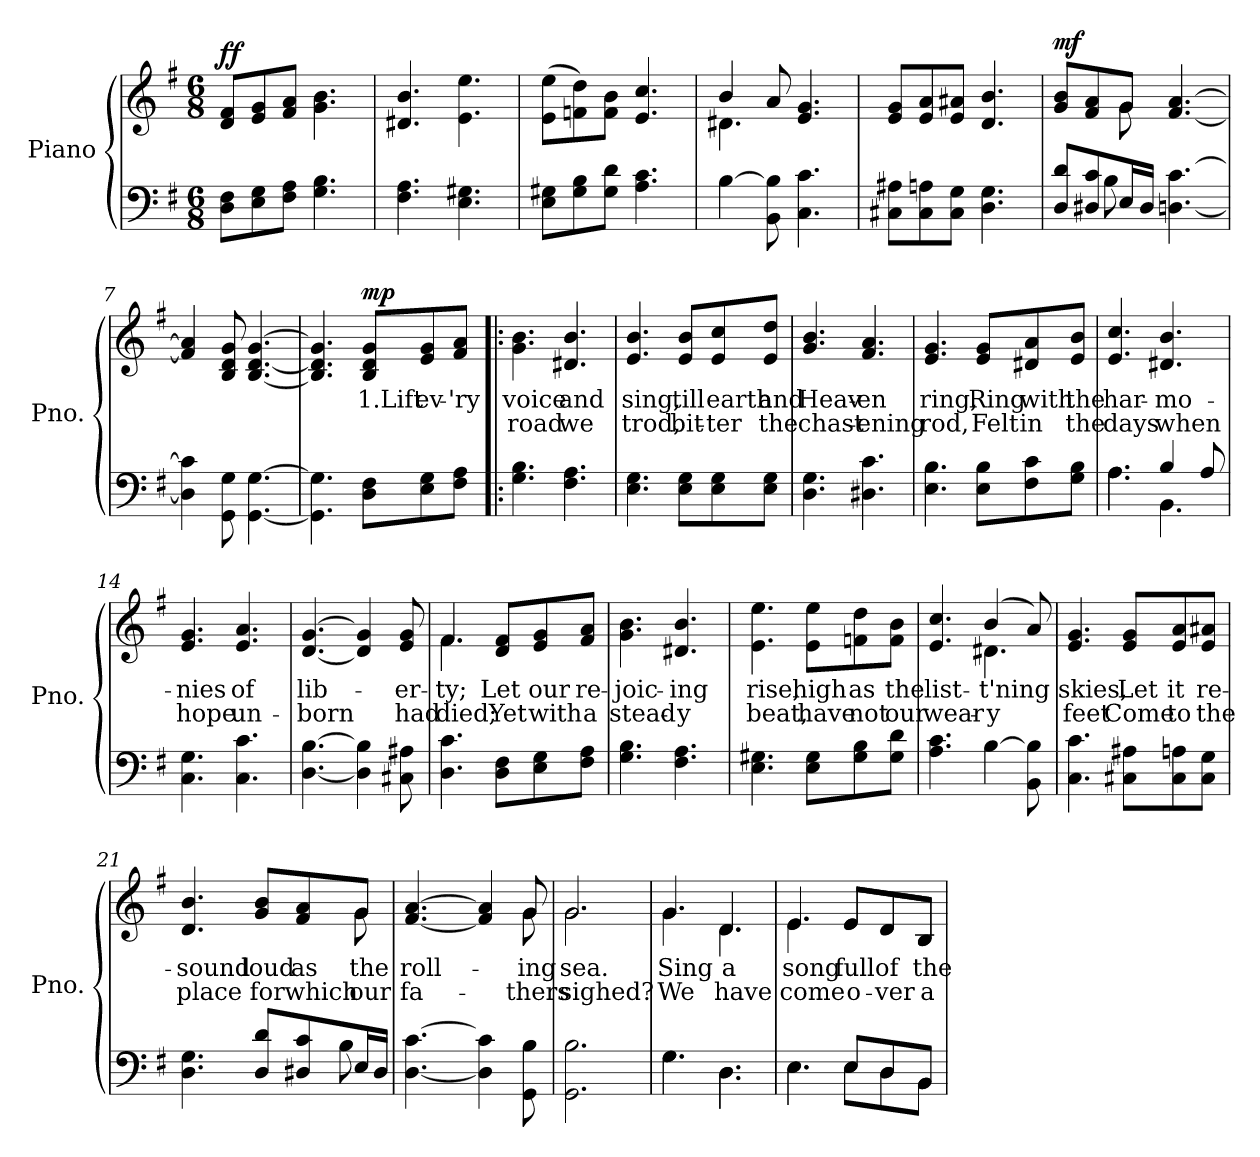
**kern	**kern	**text	**text	**dynam
*part1	*part1	*part1	*part1	*part1
*staff2	*staff1	*staff1	*staff1	*staff1/2
*I"Piano	*	*	*	*
*I'Pno.	*	*	*	*
*clefF4	*clefG2	*	*	*
*k[f#]	*k[f#]	*	*	*
*M6/8	*M6/8	*	*	*
=1	=1	=1	=1	=1
!	!	!	!	!LO:DY:b
8D\ 8F#\L	8d/ 8f#/L	.	.	ff
8E\ 8G\	8e/ 8g/	.	.	.
8F#\ 8A\J	8f#/ 8a/J	.	.	.
4.G\ 4.B\	4.g\ 4.b\	.	.	.
=2	=2	=2	=2	=2
4.F#\ 4.A\	4.d#X/ 4.b/	.	.	.
4.E\ 4.G#X\	4.e\ 4.ee\	.	.	.
=3	=3	=3	=3	=3
8E\ 8G#X\L	(>8e\ 8ee\L	.	.	.
8G#\ 8B\	8fn\ 8dd\)	.	.	.
8G#\ 8d\J	8f\ 8b\J	.	.	.
4.A\ 4.c\	4.e/ 4.cc/	.	.	.
=4	=4	=4	=4	=4
*	*^	*	*	*
[4B\	4b/	4.d#X\	.	.	.
8BB\ 8B\]	8a/	.	.	.	.
4.C\ 4.c\	4.e/ 4.g/	4.ryy	.	.	.
*	*v	*v	*	*	*
=5	=5	=5	=5	=5
8C#X\ 8A#X\L	8e/ 8g/L	.	.	.
8C#\ 8An\	8e/ 8a/	.	.	.
8C#\ 8G\J	8e/ 8a#X/J	.	.	.
4.D\ 4.G\	4.d/ 4.b/	.	.	.
=6	=6	=6	=6	=6
*^	*^	*	*	*
!	!	!	!	!	!	!LO:DY:b
8D/ 8d/L	4ryy	8g/ 8b/L	4ryy	.	.	mf
8D#X/ 8c/	.	8f#/ 8a/	.	.	.	.
16E/L	8B\	8g/J	8g\	.	.	.
16D#/JJ	.	.	.	.	.	.
[4.Dn\ [4.c\	4.ryy	[4.f#/ [4.a/	4.ryy	.	.	.
*v	*v	*	*	*	*	*
*	*v	*v	*	*	*
=7	=7	=7	=7	=7
4D\] 4c\]	4f#/] 4a/]	.	.	.
8GG\ 8G\	8B/ 8d/ 8g/	.	.	.
[4.GG\ [4.G\	[4.B/ [4.d/ [4.g/	.	.	.
!!LO:LB:g=z
=8	=8	=8	=8	=8
4.GG\] 4.G\]	4.B/] 4.d/] 4.g/]	.	.	.
!	!	!LO:LY:b	!	!LO:DY:a
8D\ 8F#\L	8B/ 8d/ 8g/L	1.Lift	.	mp
!	!	!LO:LY:b	!	!
8E\ 8G\	8e/ 8g/	ev-	.	.
!	!	!LO:LY:b	!	!
8F#\ 8A\J	8f#/ 8a/J	-'ry	.	.
=9!|:	=9!|:	=9!|:	=9!|:	=9!|:
!	!	!LO:LY:b	!LO:LY:b	!
4.G\ 4.B\	4.g\ 4.b\	voice	road	.
!	!	!LO:LY:b	!LO:LY:b	!
4.F#\ 4.A\	4.d#X/ 4.b/	and	we	.
=10	=10	=10	=10	=10
!	!	!LO:LY:b	!LO:LY:b	!
4.E\ 4.G\	4.e/ 4.b/	sing,	trod,	.
!	!	!LO:LY:b	!LO:LY:b	!
8E\ 8G\L	8e/ 8b/L	till	bit-	.
!	!	!LO:LY:b	!LO:LY:b	!
8E\ 8G\	8e/ 8cc/	earth	-ter	.
!	!	!LO:LY:b	!LO:LY:b	!
8E\ 8G\J	8e/ 8dd/J	and	the	.
=11	=11	=11	=11	=11
!	!	!LO:LY:b	!LO:LY:b	!
4.D\ 4.G\	4.g/ 4.b/	Heav-	chast-	.
!	!	!LO:LY:b	!LO:LY:b	!
4.D#X\ 4.c\	4.f#/ 4.a/	-en	-ening	.
=12	=12	=12	=12	=12
!	!	!LO:LY:b	!LO:LY:b	!
4.E\ 4.B\	4.e/ 4.g/	ring,	rod,	.
!	!	!LO:LY:b	!LO:LY:b	!
8E\ 8B\L	8e/ 8g/L	Ring	Felt	.
!	!	!LO:LY:b	!LO:LY:b	!
8F#\ 8c\	8d#X/ 8a/	with	in	.
!	!	!LO:LY:b	!LO:LY:b	!
8G\ 8B\J	8e/ 8b/J	the	the	.
=13	=13	=13	=13	=13
*^	*	*	*	*
!	!	!	!LO:LY:b	!LO:LY:b	!
4.A\	4.A\	4.e/ 4.cc/	har-	days	.
!	!	!	!LO:LY:b	!LO:LY:b	!
4B/	4.BB\	4.d#X/ 4.b/	-mo-	when	.
8A/	.	.	.	.	.
*v	*v	*	*	*	*
=14	=14	=14	=14	=14
!	!	!LO:LY:b	!LO:LY:b	!
4.C\ 4.G\	4.e/ 4.g/	-nies	hope	.
!	!	!LO:LY:b	!LO:LY:b	!
4.C\ 4.c\	4.e/ 4.a/	of	un-	.
=15	=15	=15	=15	=15
!	!	!LO:LY:b	!LO:LY:b	!
[4.D\ [4.B\	[4.d/ [4.g/	lib-	-born	.
4D\] 4B\]	4d/] 4g/]	.	.	.
!	!	!LO:LY:b	!LO:LY:b	!
8C#X\ 8A#X\	8e/ 8g/	-er-	had	.
!!LO:LB:g=z
=16	=16	=16	=16	=16
!	!	!LO:LY:b	!LO:LY:b	!
*	*^	*	*	*
4.D\ 4.c\	4.f#/	4.f#\	-ty;	died;	.
!	!	!	!LO:LY:b	!LO:LY:b	!
8D\ 8F#\L	8d/ 8f#/L	4.ryy	Let	Yet	.
!	!	!	!LO:LY:b	!LO:LY:b	!
8E\ 8G\	8e/ 8g/	.	our	with	.
!	!	!	!LO:LY:b	!LO:LY:b	!
8F#\ 8A\J	8f#/ 8a/J	.	re-	a	.
*	*v	*v	*	*	*
=17	=17	=17	=17	=17
!	!	!LO:LY:b	!LO:LY:b	!
4.G\ 4.B\	4.g\ 4.b\	-joic-	stead-	.
!	!	!LO:LY:b	!LO:LY:b	!
4.F#\ 4.A\	4.d#X/ 4.b/	-ing	-y	.
=18	=18	=18	=18	=18
!	!	!LO:LY:b	!LO:LY:b	!
4.E\ 4.G#X\	4.e\ 4.ee\	rise,	beat,	.
!	!	!LO:LY:b	!LO:LY:b	!
8E\ 8G#\L	8e\ 8ee\L	high	have	.
!	!	!LO:LY:b	!LO:LY:b	!
8G#\ 8B\	8fn\ 8dd\	as	not	.
!	!	!LO:LY:b	!LO:LY:b	!
8G#\ 8d\J	8f\ 8b\J	the	our	.
=19	=19	=19	=19	=19
!	!	!LO:LY:b	!LO:LY:b	!
*	*^	*	*	*
4.A\ 4.c\	4.e/ 4.cc/	4.ryy	list-	wear-	.
!	!	!	!LO:LY:b	!LO:LY:b	!
[4B\	(>4b/	4.d#X\	-t'ning	-y	.
8BB\ 8B\]	8a/)	.	.	.	.
*	*v	*v	*	*	*
=20	=20	=20	=20	=20
!	!	!LO:LY:b	!LO:LY:b	!
4.C\ 4.c\	4.e/ 4.g/	skies,	feet	.
!	!	!LO:LY:b	!LO:LY:b	!
8C#X\ 8A#X\L	8e/ 8g/L	Let	Come	.
!	!	!LO:LY:b	!LO:LY:b	!
8C#\ 8An\	8e/ 8a/	it	to	.
!	!	!LO:LY:b	!LO:LY:b	!
8C#\ 8G\J	8e/ 8a#X/J	re-	the	.
=21	=21	=21	=21	=21
*^	*	*	*	*
!	!	!	!LO:LY:b	!LO:LY:b	!
*	*	*^	*	*	*
4.D\ 4.G\	8ryy	4.d/ 4.b/	8ryy	-sound	place	.
!	!	!	!	!LO:LY:b	!LO:LY:b	!
*v	*v	*	*	*	*	*
*	*v	*v	*	*	*
8D/ 8d/L	8g/ 8b/L	loud	for	.
!	!	!LO:LY:b	!LO:LY:b	!
8D#X/ 8c/	8f#/ 8a/	as	which	.
*^	*	*	*	*
!	!	!	!	!LO:LY:b	!
*	*	*^	*	*	*
!	!	!	!	!LO:LY:b	!	!
16E/L	8B\	8g/J	8g\	the	our	.
16D#/JJ	.	.	.	.	.	.
*v	*v	*	*	*	*	*
=22	=22	=22	=22	=22	=22
!	!	!	!LO:LY:b	!LO:LY:b	!
[4.D\ [4.c\	[4.f#/ [4.a/	8ryy	roll-	fa-	.
*	*v	*v	*	*	*
4D\] 4c\]	4f#/] 4a/]	.	.	.
!	!	!	!LO:LY:b	!
*	*^	*	*	*
!	!	!	!LO:LY:b	!	!
8GG\ 8B\	8g/	8g\	ing	-thers	.
!!LO:LB:g=z	!!
=23	=23	=23	=23	=23	=23
!	!	!	!	!LO:LY:b	!
!	!	!	!LO:LY:b	!	!
2.GG\ 2.B\	2.g/	2.g\	sea.	sighed?	.
=24	=24	=24	=24	=24	=24
*^	*	*	*	*	*
!	!	!	!	!LO:LY:b	!LO:LY:b	!
4.G\	4.G\	4.g/	4.g\	Sing	We	.
!	!	!	!	!	!LO:LY:b	!
!	!	!	!	!LO:LY:b	!	!
4.D\	4.D\	4.d/	4.d\	a	have	.
=25	=25	=25	=25	=25	=25	=25
!	!	!	!	!LO:LY:b	!LO:LY:b	!
4.E\	4.E\	4.e/	4.e\	song	come	.
!	!	!	!	!	!LO:LY:b	!
!	!	!	!	!LO:LY:b	!	!
8E/L	8E\L	8e/L	8e/L	full	o-	.
!	!	!	!	!	!LO:LY:b	!
!	!	!	!	!LO:LY:b	!	!
8D/	8D\	8d/	8d/	of	-ver	.
!	!	!	!	!	!LO:LY:b	!
!	!	!	!	!LO:LY:b	!	!
8BB/J	8BB\J	8B/J	8B/J	the	a	.
*v	*v	*	*	*	*	*
*	*v	*v	*	*	*
=	=	=	=	=
*-	*-	*-	*-	*-
